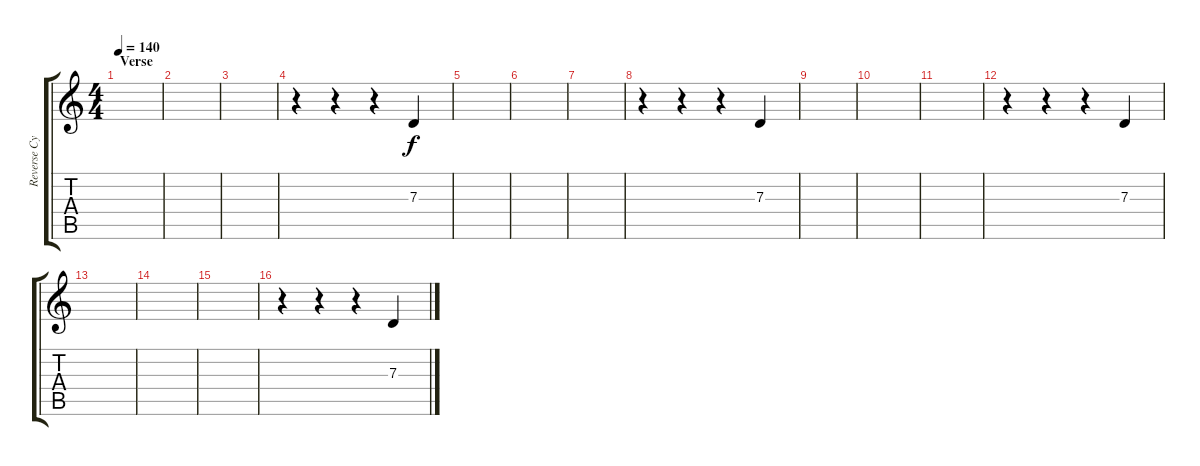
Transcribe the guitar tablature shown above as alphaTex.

\track ("Reverse Cymbal" "Reverse Cy") {instrument reversecymbal}
\staff {score tabs}
\tuning (E4 B3 G3 D3 A2 E2) {hide}
\ts (4 4)
\section ("" "Verse")
\tempo 140
\clef g2
\ks c
|
|
|
r.4 r.4 r.4 7.3.4 |
|
|
|
r.4 r.4 r.4 7.3.4 |
|
|
|
r.4 r.4 r.4 7.3.4 |
|
|
|
r.4 r.4 r.4 7.3.4
